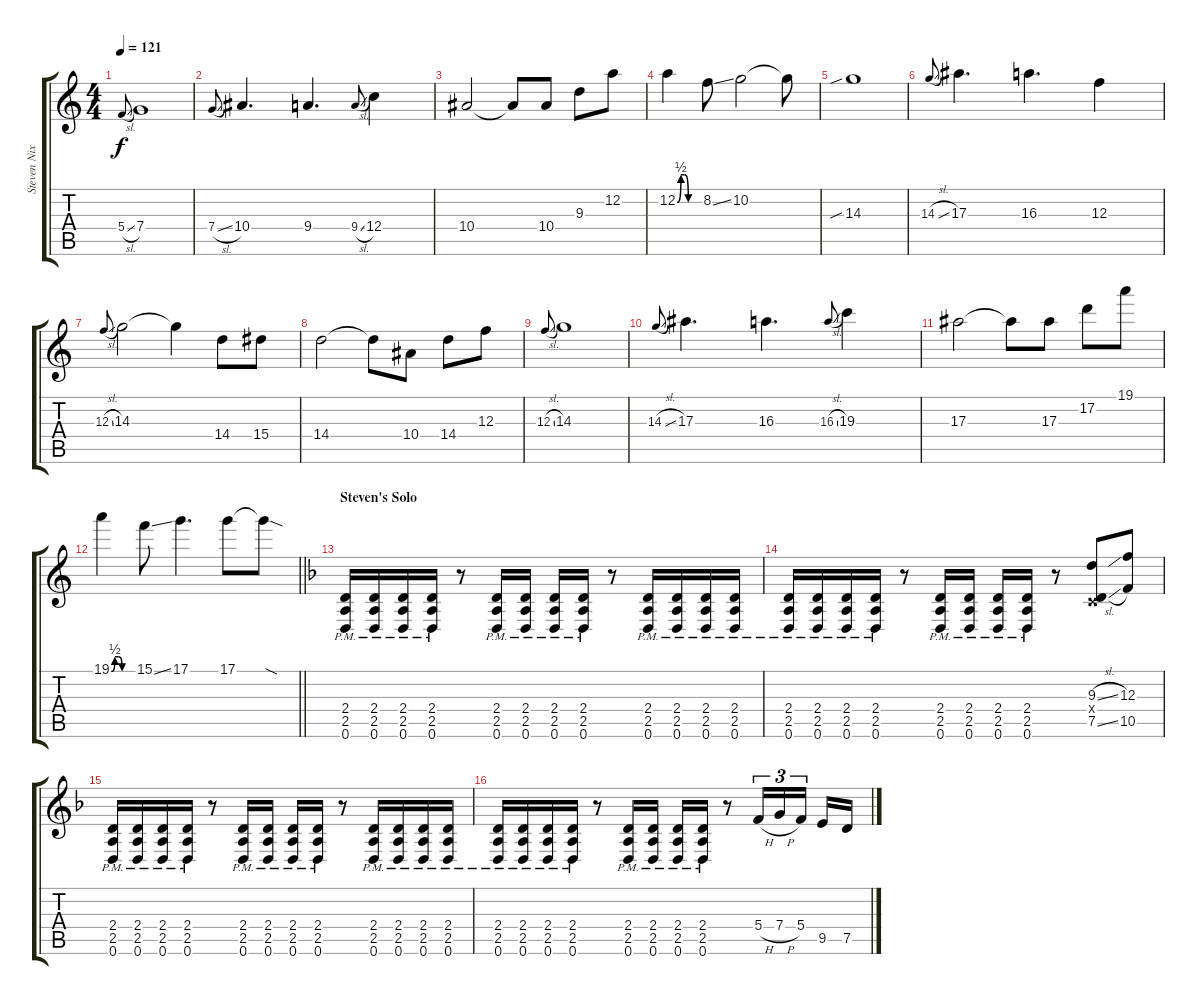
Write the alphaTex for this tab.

\track ("Steven Nixon" "Steven Nix") {instrument distortionguitar}
\staff {score tabs}
\tuning (D4 A3 F3 C3 G2 D2) {hide}
\ts (4 4)
\tempo 121
\clef g2
\ks c
5.4{sl}.8{gr onbeat dy f} 7.4.1 |
7.4{sl}.8{gr onbeat} 10.4.4{d} 9.4.4{d} 9.4{sl}.8{gr onbeat} 12.4.4 |
10.4.2 10.4{t}.8 10.4.8 9.3.8 12.2.8 |
12.2{be (custom 0 0 10 2 20 2 30 0 60 0)}.4 8.2{ss}.8 10.2.2 10.2{t}.8 |
14.3{sib}.1 |
14.3{sl}.8{gr onbeat} 17.3.4{d} 16.3.4{d} 12.3.4 |
12.3{sl}.8{gr onbeat} 14.3.2 14.3{t}.4 14.4.8 15.4.8 |
14.4.2 14.4{t}.8 10.4.8 14.4.8 12.3.8 |
12.3{sl}.8{gr onbeat} 14.3.1 |
14.3{sl}.8{gr onbeat} 17.3.4{d} 16.3.4{d} 16.3{sl}.8{gr onbeat} 19.3.4 |
17.3.2 17.3{t}.8 17.3.8 17.2.8 19.1.8 |
\barLineRight lightlight
19.1{be (custom 0 0 10 2 20 2 30 0 60 0)}.4 15.1{ss}.8 17.1.4{d} 17.1.8 17.1{sod t}.8 |
\section ("" "Steven's Solo")
\ks f
(2.4{pm} 2.5{pm} 0.6{pm}).16 (2.4{pm} 2.5{pm} 0.6{pm}).16 (2.4{pm} 2.5{pm} 0.6{pm}).16 (2.4{pm} 2.5{pm} 0.6{pm}).16 r.8 (2.4{pm} 2.5{pm} 0.6{pm}).16 (2.4{pm} 2.5{pm} 0.6{pm}).16 (2.4{pm} 2.5{pm} 0.6{pm}).16 (2.4{pm} 2.5{pm} 0.6{pm}).16 r.8 (2.4{pm} 2.5{pm} 0.6{pm}).16 (2.4{pm} 2.5{pm} 0.6{pm}).16 (2.4{pm} 2.5{pm} 0.6{pm}).16 (2.4{pm} 2.5{pm} 0.6{pm}).16 |
(2.4{pm} 2.5{pm} 0.6{pm}).16 (2.4{pm} 2.5{pm} 0.6{pm}).16 (2.4{pm} 2.5{pm} 0.6{pm}).16 (2.4{pm} 2.5{pm} 0.6{pm}).16 r.8 (2.4{pm} 2.5{pm} 0.6{pm}).16 (2.4{pm} 2.5{pm} 0.6{pm}).16 (2.4{pm} 2.5{pm} 0.6{pm}).16 (2.4{pm} 2.5{pm} 0.6{pm}).16 r.8 (9.3{sl} 0.4{x} 7.5{sl}).8 (12.3 10.5).8 |
(2.4{pm} 2.5{pm} 0.6{pm}).16 (2.4{pm} 2.5{pm} 0.6{pm}).16 (2.4{pm} 2.5{pm} 0.6{pm}).16 (2.4{pm} 2.5{pm} 0.6{pm}).16 r.8 (2.4{pm} 2.5{pm} 0.6{pm}).16 (2.4{pm} 2.5{pm} 0.6{pm}).16 (2.4{pm} 2.5{pm} 0.6{pm}).16 (2.4{pm} 2.5{pm} 0.6{pm}).16 r.8 (2.4{pm} 2.5{pm} 0.6{pm}).16 (2.4{pm} 2.5{pm} 0.6{pm}).16 (2.4{pm} 2.5{pm} 0.6{pm}).16 (2.4{pm} 2.5{pm} 0.6{pm}).16 |
(2.4{pm} 2.5{pm} 0.6{pm}).16 (2.4{pm} 2.5{pm} 0.6{pm}).16 (2.4{pm} 2.5{pm} 0.6{pm}).16 (2.4{pm} 2.5{pm} 0.6{pm}).16 r.8 (2.4{pm} 2.5{pm} 0.6{pm}).16 (2.4{pm} 2.5{pm} 0.6{pm}).16 (2.4{pm} 2.5{pm} 0.6{pm}).16 (2.4{pm} 2.5{pm} 0.6{pm}).16 r.8 5.4{h}.16{tu (3 2)} 7.4{h}.16{tu (3 2)} 5.4.16{tu (3 2) beam splitsecondary} 9.5.16 7.5.16
